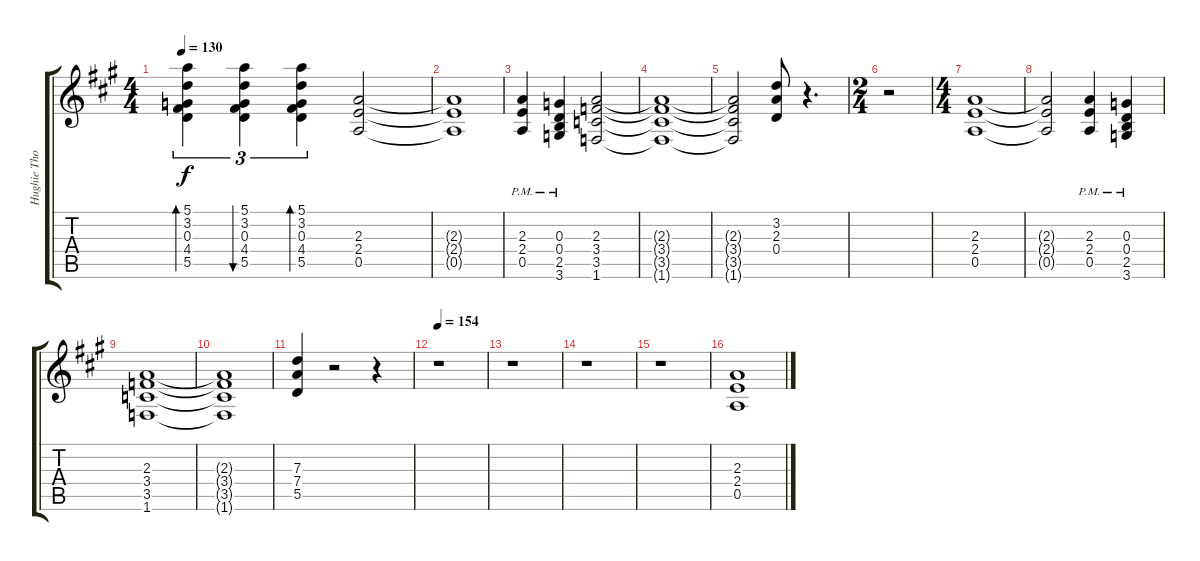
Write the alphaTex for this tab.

\track ("Hughie Thomasson Guitar II" "Hughie Tho") {instrument overdrivenguitar}
\staff {score tabs}
\tuning (E4 B3 G3 D3 A2 E2) {hide}
\ts (4 4)
\tempo 130
\clef g2
\ks f#minor
(5.1 3.2 0.3 4.4 5.5).4{tu (3 2) bd 240 dy f} (5.1 3.2 0.3 4.4 5.5).4{tu (3 2) bu 240} (5.1 3.2 0.3 4.4 5.5).4{tu (3 2) bd 240} (2.3 2.4 0.5).2 |
(2.3{t} 2.4{t} 0.5{t}).1 |
(2.3 2.4 0.5{pm}).4{instrument overdrivenguitar} (0.3 0.4 2.5 3.6{pm}).4 (2.3 3.4 3.5 1.6).2 |
(2.3{t} 3.4{t} 3.5{t} 1.6{t}).1 |
(2.3{t} 3.4{t} 3.5{t} 1.6{t}).2 (3.2 2.3 0.4).8 r.4{d} |
\ts (2 4)
r.2 |
\ts (4 4)
(2.3 2.4 0.5).1 |
(2.3{t} 2.4{t} 0.5{t}).2 (2.3 2.4 0.5{pm}).4 (0.3 0.4 2.5 3.6{pm}).4 |
(2.3 3.4 3.5 1.6).1 |
(2.3{t} 3.4{t} 3.5{t} 1.6{t}).1 |
(7.3 7.4 5.5).4 r.2 r.4 |
\tempo 154
r.1 |
r.1 |
r.1 |
r.1 |
(2.3 2.4 0.5).1{volume 13 balance 8 instrument overdrivenguitar}
